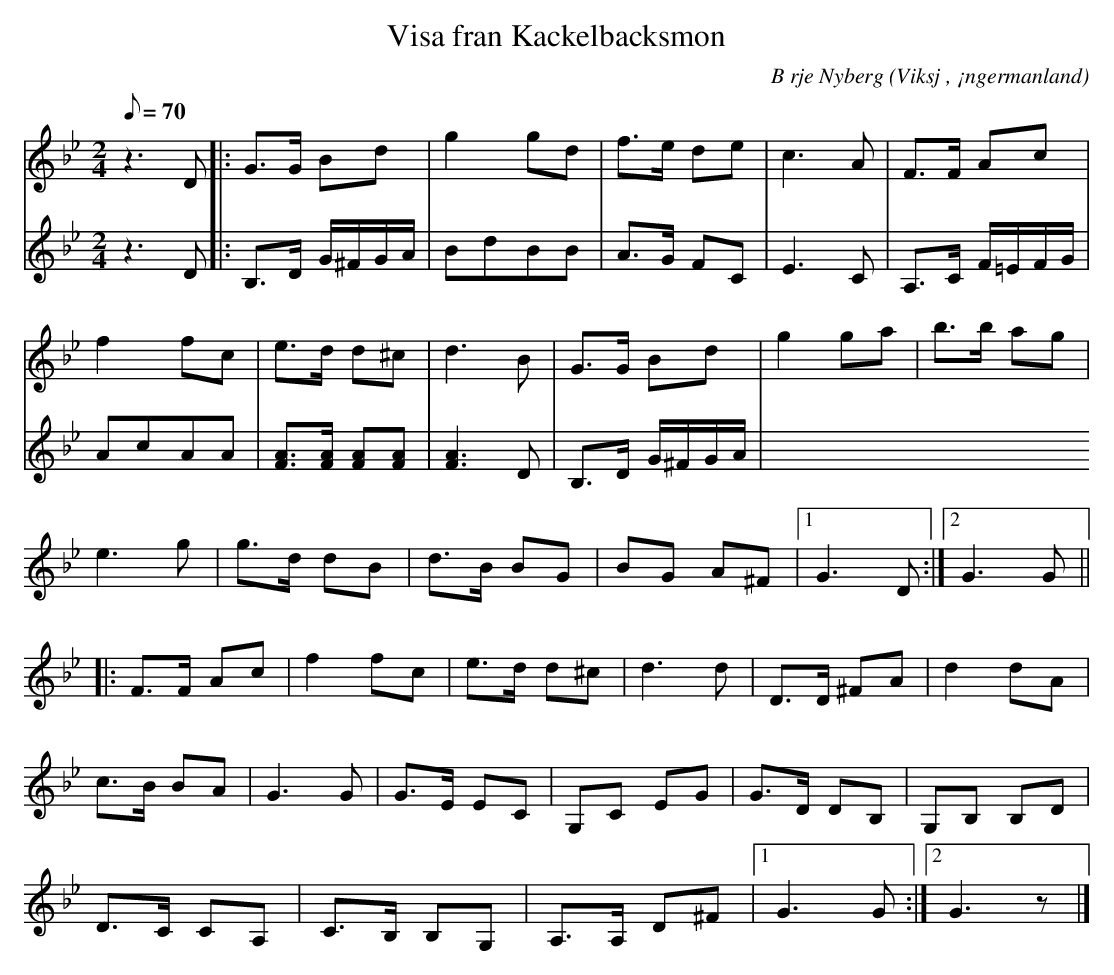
X:1
T:Visa fran Kackelbacksmon
C:B rje Nyberg
O:Viksj , ¡ngermanland
M:2/4
L:1/8
Q:70
K:Gm
V:1
z2> D2|: G>G Bd | g2 gd | f>e de | c2>A2 | F>F Ac |
f2 fc | e>d d^c | d2>B2 | G>G Bd |g2 ga | b>b ag |
e2> g2 | g>d dB |d>B BG |BG A^F |1 G2> D2 :|2 G2> G2 ||
|: F>F Ac | f2 fc | e>d d^c | d2>d2 | D>D ^FA | d2 dA |
c>B BA |G2> G2 | G>E EC | G,C EG | G>D DB, | G,B, B,D |
D>C CA, | C>B, B,G, | A,>A, D^F |1 G2> G2 :|2 G2> z2 |]
V:2
z2> D2 |: B,>D G/2^F/2G/2A/2 | BdBB | A>G FC | E2>C2 | A,>C F/2=E/2F/2G/2 |
AcAA | [AF]>[AF] [AF][AF] | [A2F2]> D2 | B,>D G/2^F/2G/2A/2 |
